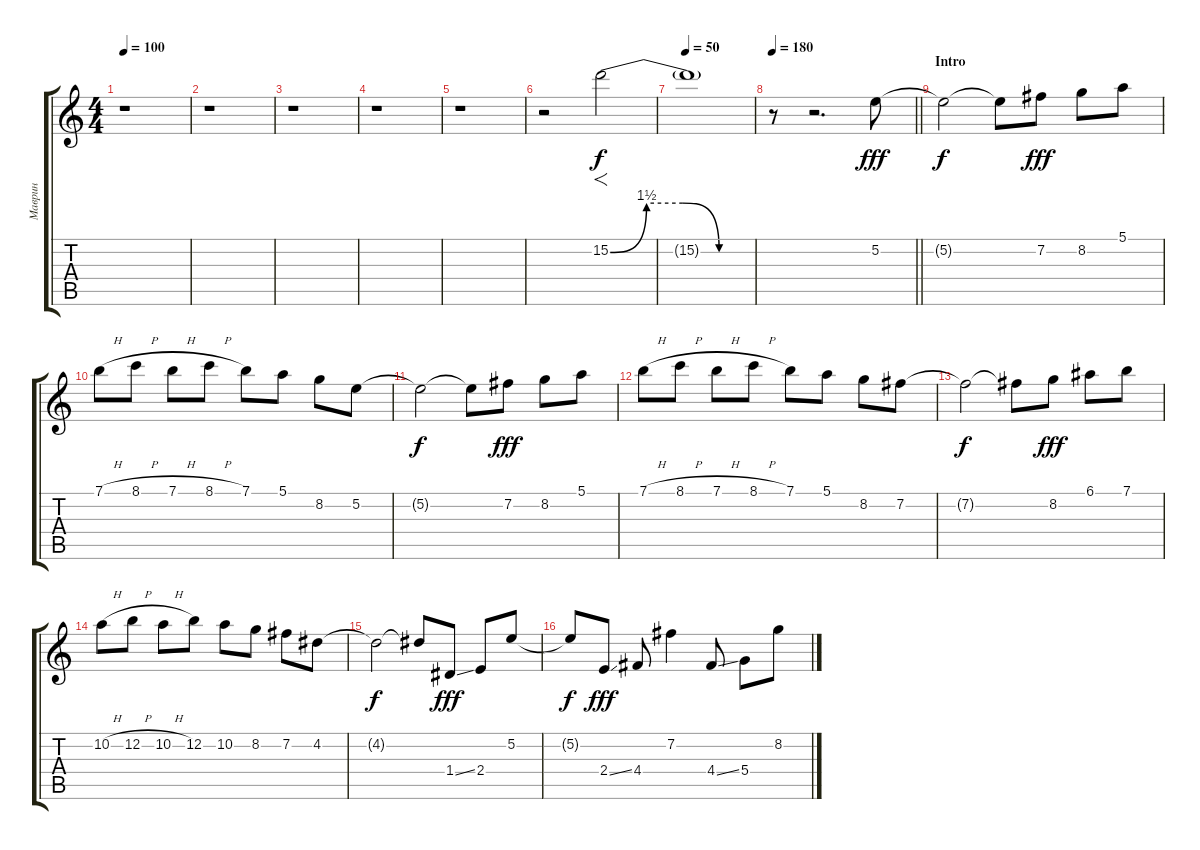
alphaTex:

\track ("Маврин" "Маврин") {instrument overdrivenguitar}
\staff {score tabs}
\tuning (E4 B3 G3 D3 A2 E2) {hide}
\ts (4 4)
\tempo 100
\clef g2
\ks c
r.1{dy p} |
r.1 |
r.1 |
r.1 |
r.1 |
r.2 15.2{be (custom 0 0 15 6 30 6 45 0 60 0)}.2{f dy f balance 10} |
\tempo 50
15.2{t}.1 |
\tempo 180
\barLineRight lightlight
r.8{instrument overdrivenguitar} r.2{d} 5.2.8{dy fff} |
\section ("" "Intro ")
5.2{t}.2{dy f volume 16 balance 10} 5.2{t}.8 7.2.8{dy fff} 8.2.8 5.1.8 |
7.1{h}.8 8.1{h}.8 7.1{h}.8 8.1{h}.8 7.1.8 5.1.8 8.2.8 5.2.8 |
5.2{t}.2{dy f} 5.2{t}.8 7.2.8{dy fff} 8.2.8 5.1.8 |
7.1{h}.8 8.1{h}.8 7.1{h}.8 8.1{h}.8 7.1.8 5.1.8 8.2.8 7.2.8 |
7.2{t}.2{dy f} 7.2{t}.8 8.2.8{dy fff} 6.1.8 7.1.8 |
10.2{h}.8 12.2{h}.8 10.2{h}.8 12.2.8 10.2.8 8.2.8 7.2.8 4.2.8 |
4.2{t}.2{dy f} 4.2{t}.8 1.4{ss}.8{dy fff} 2.4.8 5.2.8 |
5.2{t}.8{dy f} 2.4{ss}.8{dy fff} 4.4.8 7.2.4 4.4{ss}.8 5.4.8 8.2.8
